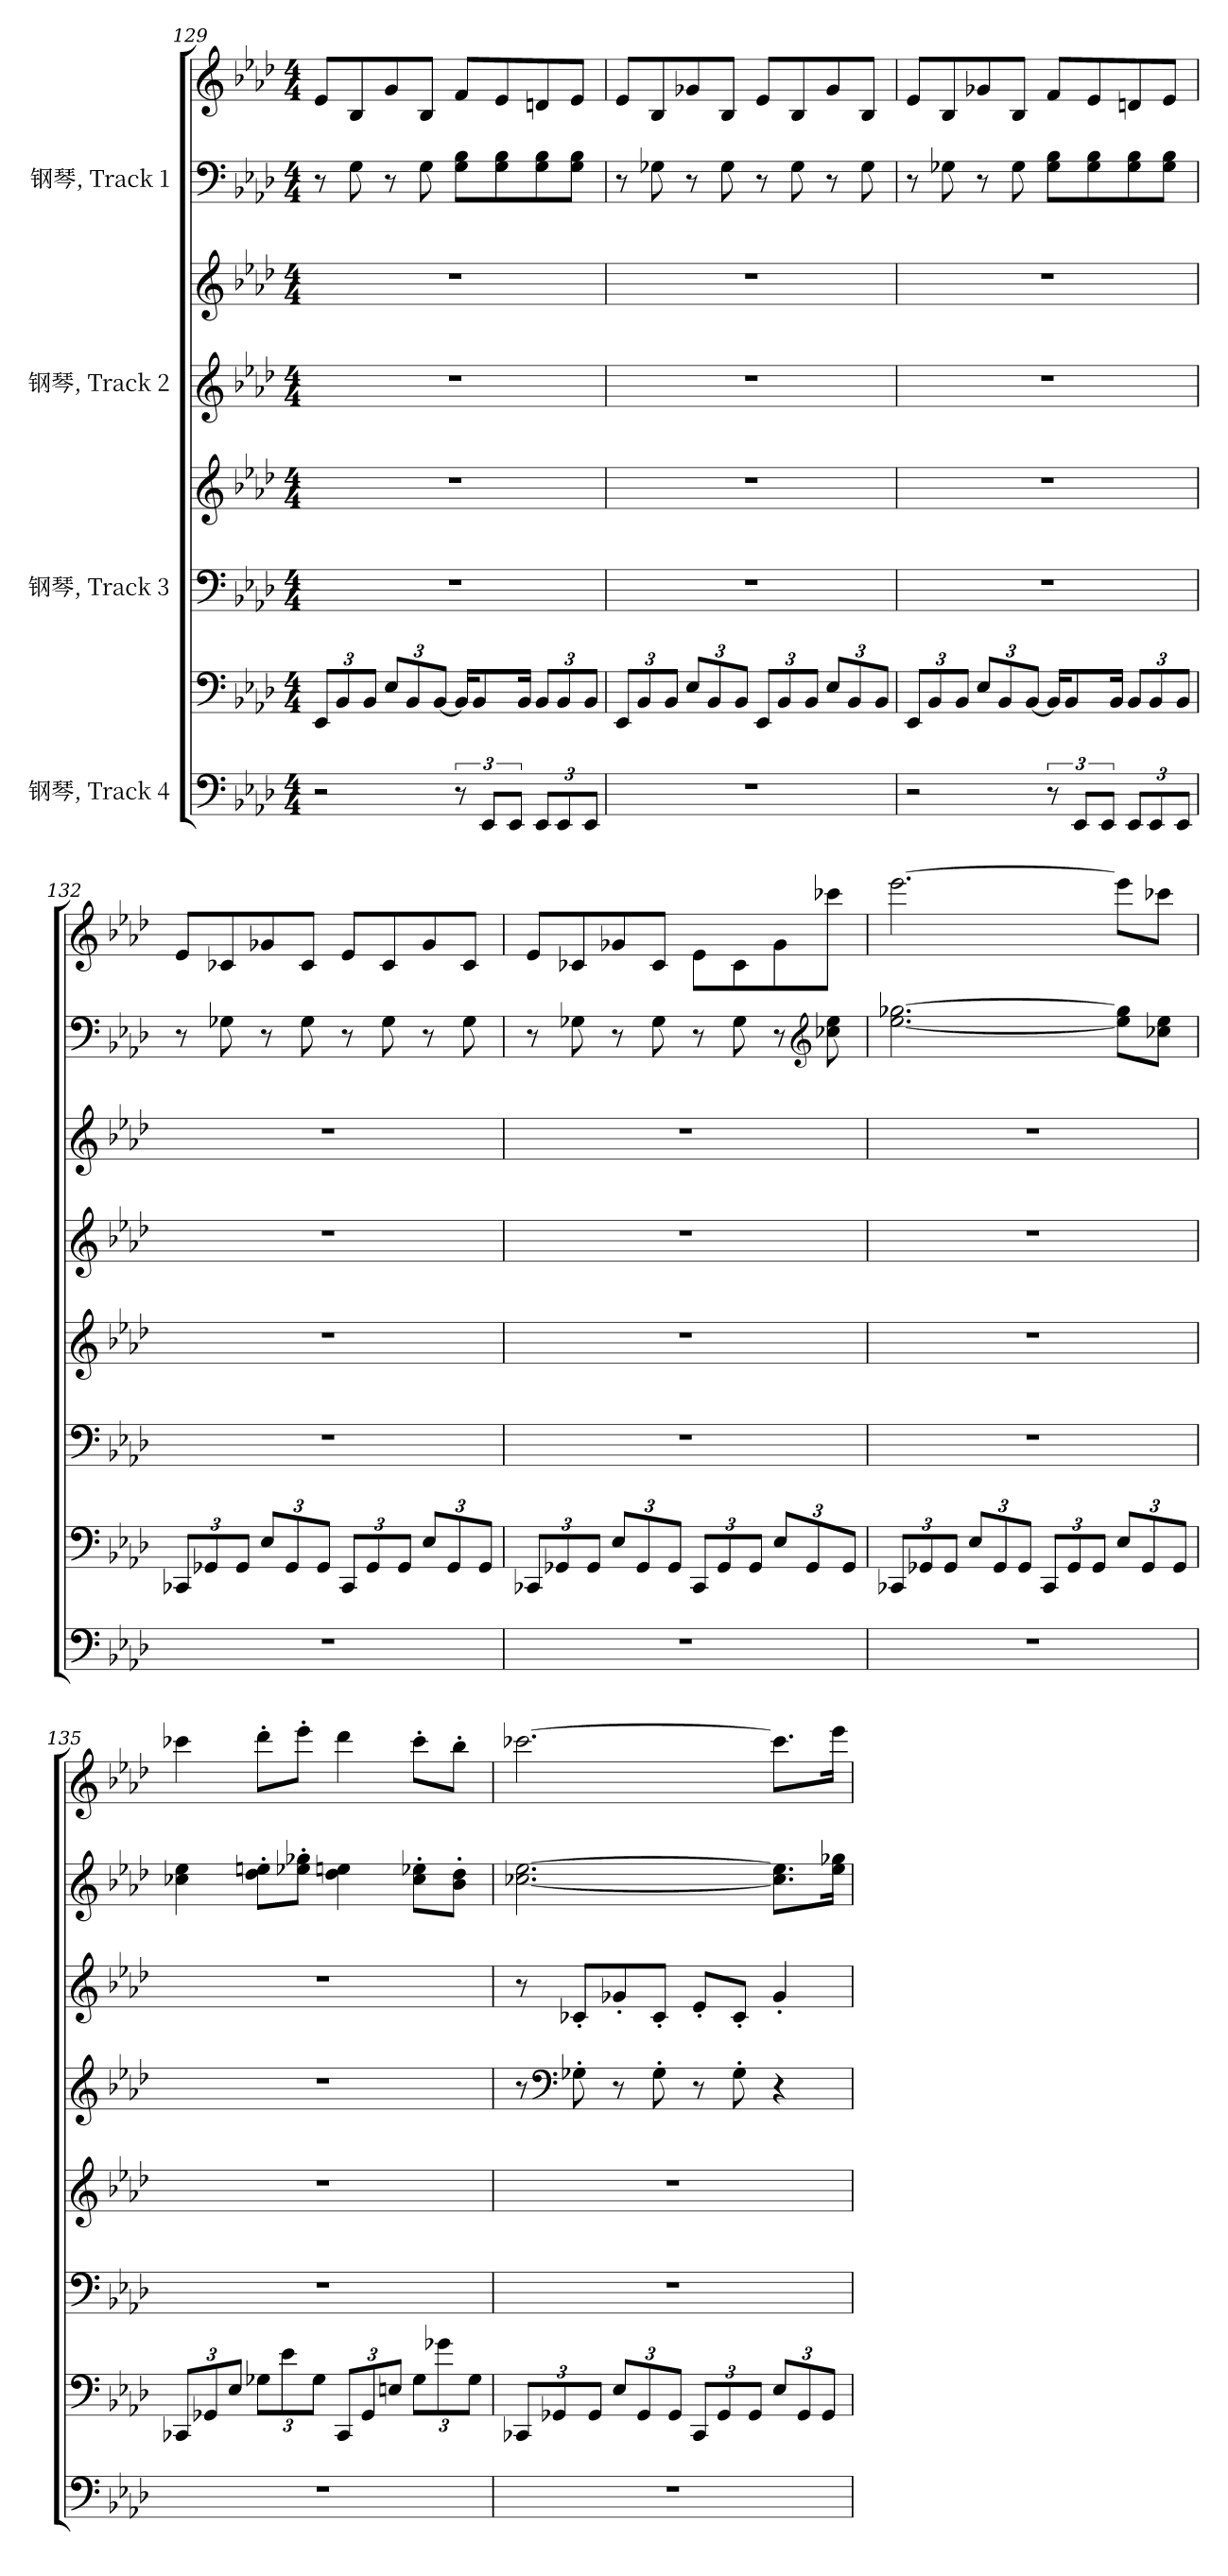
**kern	**kern	**kern	**kern	**kern	**kern	**kern	**kern
*part4	*part4	*part3	*part3	*part2	*part2	*part1	*part1
*staff8	*staff7	*staff6	*staff5	*staff4	*staff3	*staff2	*staff1
*I"钢琴, Track 4	*	*I"钢琴, Track 3	*	*I"钢琴, Track 2	*	*I"钢琴, Track 1	*
*clefF4	*clefF4	*clefF4	*clefG2	*clefG2	*clefG2	*clefF4	*clefG2
*k[b-e-a-d-]	*k[b-e-a-d-]	*k[b-e-a-d-]	*k[b-e-a-d-]	*k[b-e-a-d-]	*k[b-e-a-d-]	*k[b-e-a-d-]	*k[b-e-a-d-]
*M4/4	*M4/4	*M4/4	*M4/4	*M4/4	*M4/4	*M4/4	*M4/4
*	*Xbrackettup	*	*	*	*	*	*
=129	=129	=129	=129	=129	=129	=129	=129
2r	12EE-/L	1r	1r	1r	1r	8r	8e-/L
.	12BB-/	.	.	.	.	.	.
.	.	.	.	.	.	8G\	8B-/
.	12BB-/J	.	.	.	.	.	.
.	12E-/L	.	.	.	.	8r	8g/
.	12BB-/	.	.	.	.	.	.
.	.	.	.	.	.	8G\	8B-/J
.	[12BB-/J	.	.	.	.	.	.
12r	16BB-/KL]	.	.	.	.	8G\ 8B-\L	8f/L
.	8BB-/	.	.	.	.	.	.
12EE-/L	.	.	.	.	.	.	.
.	.	.	.	.	.	8G\ 8B-\	8e-/
12EE-/J	.	.	.	.	.	.	.
.	16BB-/Jk	.	.	.	.	.	.
*Xbrackettup	*	*	*	*	*	*	*
12EE-/L	12BB-/L	.	.	.	.	8G\ 8B-\	8dn/
12EE-/	12BB-/	.	.	.	.	.	.
.	.	.	.	.	.	8G\ 8B-\J	8e-/J
12EE-/J	12BB-/J	.	.	.	.	.	.
=130	=130	=130	=130	=130	=130	=130	=130
1r	12EE-/L	1r	1r	1r	1r	8r	8e-/L
.	12BB-/	.	.	.	.	.	.
.	.	.	.	.	.	8G-X\	8B-/
.	12BB-/J	.	.	.	.	.	.
.	12E-/L	.	.	.	.	8r	8g-X/
.	12BB-/	.	.	.	.	.	.
.	.	.	.	.	.	8G-\	8B-/J
.	12BB-/J	.	.	.	.	.	.
.	12EE-/L	.	.	.	.	8r	8e-/L
.	12BB-/	.	.	.	.	.	.
.	.	.	.	.	.	8G-\	8B-/
.	12BB-/J	.	.	.	.	.	.
.	12E-/L	.	.	.	.	8r	8g-/
.	12BB-/	.	.	.	.	.	.
.	.	.	.	.	.	8G-\	8B-/J
.	12BB-/J	.	.	.	.	.	.
!!LO:PB:g=z
=131	=131	=131	=131	=131	=131	=131	=131
2r	12EE-/L	1r	1r	1r	1r	8r	8e-/L
.	12BB-/	.	.	.	.	.	.
.	.	.	.	.	.	8G-X\	8B-/
.	12BB-/J	.	.	.	.	.	.
.	12E-/L	.	.	.	.	8r	8g-X/
.	12BB-/	.	.	.	.	.	.
.	.	.	.	.	.	8G-\	8B-/J
.	[12BB-/J	.	.	.	.	.	.
*brackettup	*	*	*	*	*	*	*
12r	16BB-/KL]	.	.	.	.	8G-\ 8B-\L	8f/L
.	8BB-/	.	.	.	.	.	.
12EE-/L	.	.	.	.	.	.	.
.	.	.	.	.	.	8G-\ 8B-\	8e-/
12EE-/J	.	.	.	.	.	.	.
.	16BB-/Jk	.	.	.	.	.	.
*Xbrackettup	*	*	*	*	*	*	*
12EE-/L	12BB-/L	.	.	.	.	8G-\ 8B-\	8dn/
12EE-/	12BB-/	.	.	.	.	.	.
.	.	.	.	.	.	8G-\ 8B-\J	8e-/J
12EE-/J	12BB-/J	.	.	.	.	.	.
=132	=132	=132	=132	=132	=132	=132	=132
1r	12CC-X/L	1r	1r	1r	1r	8r	8e-/L
.	12GG-X/	.	.	.	.	.	.
.	.	.	.	.	.	8G-X\	8c-X/
.	12GG-/J	.	.	.	.	.	.
.	12E-/L	.	.	.	.	8r	8g-X/
.	12GG-/	.	.	.	.	.	.
.	.	.	.	.	.	8G-\	8c-/J
.	12GG-/J	.	.	.	.	.	.
.	12CC-/L	.	.	.	.	8r	8e-/L
.	12GG-/	.	.	.	.	.	.
.	.	.	.	.	.	8G-\	8c-/
.	12GG-/J	.	.	.	.	.	.
.	12E-/L	.	.	.	.	8r	8g-/
.	12GG-/	.	.	.	.	.	.
.	.	.	.	.	.	8G-\	8c-/J
.	12GG-/J	.	.	.	.	.	.
!!LO:PB:g=z
=133	=133	=133	=133	=133	=133	=133	=133
1r	12CC-X/L	1r	1r	1r	1r	8r	8e-/L
.	12GG-X/	.	.	.	.	.	.
.	.	.	.	.	.	8G-X\	8c-X/
.	12GG-/J	.	.	.	.	.	.
.	12E-/L	.	.	.	.	8r	8g-X/
.	12GG-/	.	.	.	.	.	.
.	.	.	.	.	.	8G-\	8c-/J
.	12GG-/J	.	.	.	.	.	.
.	12CC-/L	.	.	.	.	8r	8e-\L
.	12GG-/	.	.	.	.	.	.
.	.	.	.	.	.	8G-\	8c-\
.	12GG-/J	.	.	.	.	.	.
.	12E-/L	.	.	.	.	8r	8g-\
.	12GG-/	.	.	.	.	.	.
*	*	*	*	*	*	*clefG2	*
.	.	.	.	.	.	8cc-X\ 8ee-\	8ccc-X\J
.	12GG-/J	.	.	.	.	.	.
=134	=134	=134	=134	=134	=134	=134	=134
1r	12CC-X/L	1r	1r	1r	1r	[2.ee-\ [2.gg-X\	[2.eee-\
.	12GG-X/	.	.	.	.	.	.
.	12GG-/J	.	.	.	.	.	.
.	12E-/L	.	.	.	.	.	.
.	12GG-/	.	.	.	.	.	.
.	12GG-/J	.	.	.	.	.	.
.	12CC-/L	.	.	.	.	.	.
.	12GG-/	.	.	.	.	.	.
.	12GG-/J	.	.	.	.	.	.
.	12E-/L	.	.	.	.	8ee-\] 8gg-\]L	8eee-\L]
.	12GG-/	.	.	.	.	.	.
.	.	.	.	.	.	8cc-X\ 8ee-\J	8ccc-X\J
.	12GG-/J	.	.	.	.	.	.
!!LO:PB:g=z
=135	=135	=135	=135	=135	=135	=135	=135
1r	12CC-X/L	1r	1r	1r	1r	4cc-X\ 4ee-\	4ccc-X\
.	12GG-X/	.	.	.	.	.	.
.	12E-/J	.	.	.	.	.	.
.	12G-X\L	.	.	.	.	8dd-\' 8een\'L	8ddd-'\L
.	12e-\	.	.	.	.	.	.
.	.	.	.	.	.	8ee-X\' 8gg-X\'J	8eee-'\J
.	12G-\J	.	.	.	.	.	.
.	12CC-/L	.	.	.	.	4dd-\ 4een\	4ddd-\
.	12GG-/	.	.	.	.	.	.
.	12En/J	.	.	.	.	.	.
.	12G-\L	.	.	.	.	8cc-\' 8ee-X\'L	8ccc-'\L
.	12g-X\	.	.	.	.	.	.
.	.	.	.	.	.	8b-\' 8dd-\'J	8bb-'\J
.	12G-\J	.	.	.	.	.	.
=136	=136	=136	=136	=136	=136	=136	=136
1r	12CC-X/L	1r	1r	8r	8r	[2.cc-X\ [2.ee-\	[2.ccc-X\
.	12GG-X/	.	.	.	.	.	.
*	*	*	*	*clefF4	*	*	*
.	.	.	.	8G-X'\	8c-X'/L	.	.
.	12GG-/J	.	.	.	.	.	.
.	12E-/L	.	.	8r	8g-X'/	.	.
.	12GG-/	.	.	.	.	.	.
.	.	.	.	8G-'\	8c-'/J	.	.
.	12GG-/J	.	.	.	.	.	.
.	12CC-/L	.	.	8r	8e-'/L	.	.
.	12GG-/	.	.	.	.	.	.
.	.	.	.	8G-'\	8c-'/J	.	.
.	12GG-/J	.	.	.	.	.	.
.	12E-/L	.	.	4r	4g-'/	8.cc-\] 8.ee-\]L	8.ccc-\L]
.	12GG-/	.	.	.	.	.	.
.	12GG-/J	.	.	.	.	.	.
.	.	.	.	.	.	16ee-\ 16gg-X\Jk	16eee-\Jk
=	=	=	=	=	=	=	=
*-	*-	*-	*-	*-	*-	*-	*-
